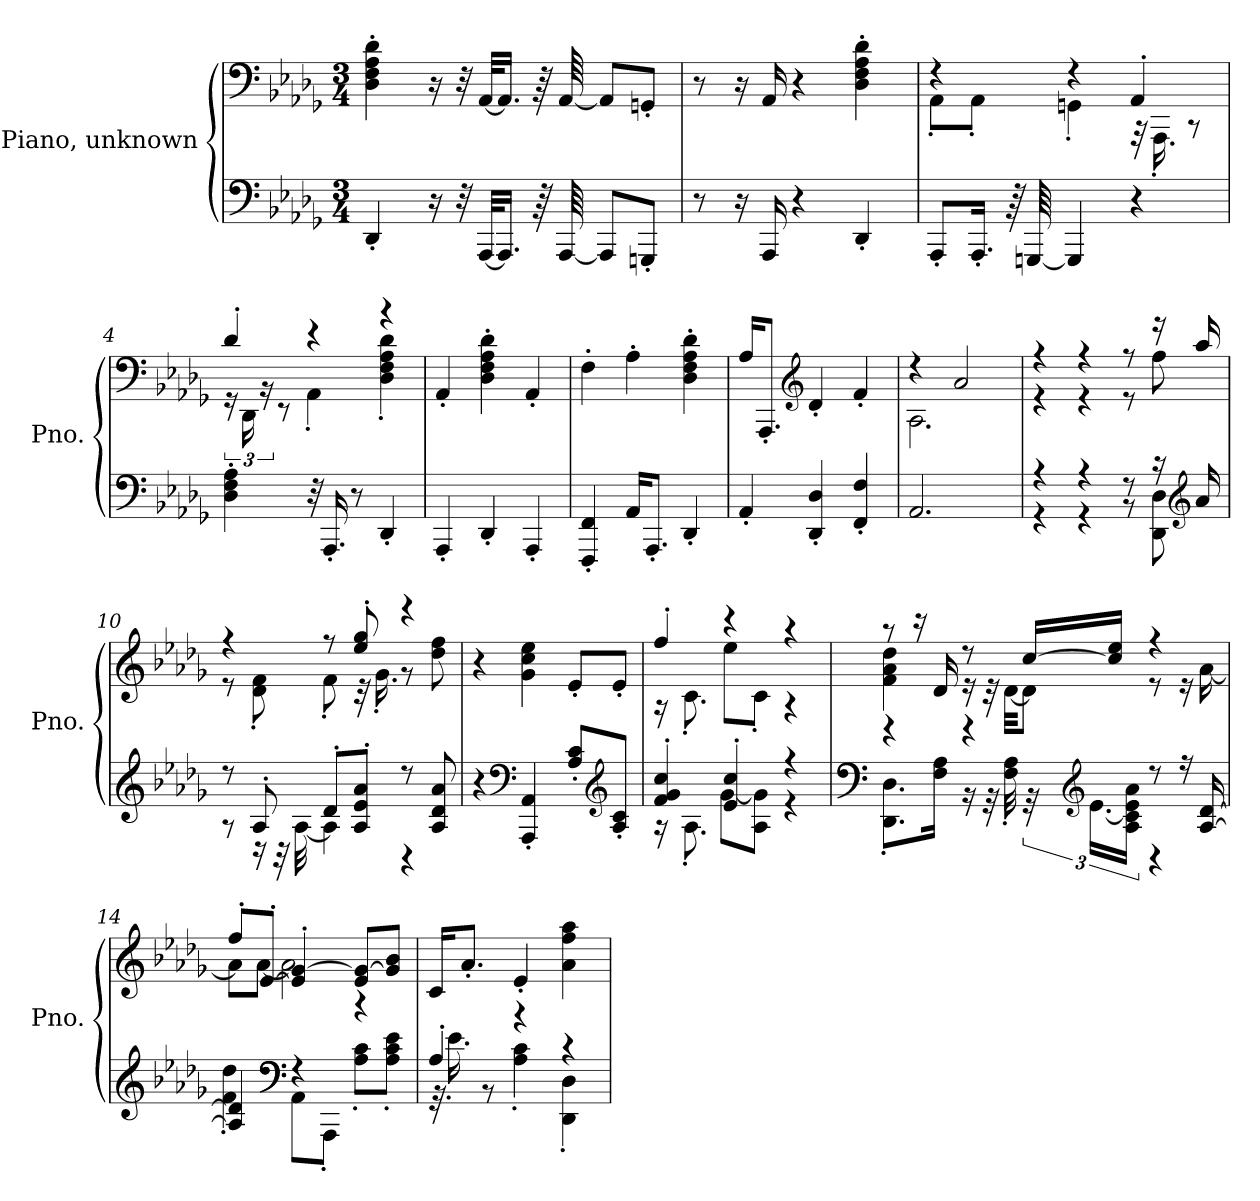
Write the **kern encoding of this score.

**kern	**kern
*part1	*part1
*staff2	*staff1
*I"Piano, unknown	*
*I'Pno.	*
*clefF4	*clefF4
*k[b-e-a-d-g-]	*k[b-e-a-d-g-]
*M3/4	*M3/4
*MM194	*MM194
=1	=1
4DD-'/	4D-\' 4F\' 4A-\' 4d-\'
16r	16r
32r	32r
[32AAA-/KLL	[32AA-/KLL
16.AAA-/JJ]	16.AA-/JJ]
64r	64r
[64AAA-/	[64AA-/
8AAA-/L]	8AA-/L]
8GGGn'/J	8GGn'/J
=2	=2
8r	8r
16r	16r
16AAA-/	16AA-/
4r	4r
4DD-'/	4D-\' 4F\' 4A-\' 4d-\'
=3	=3
*	*^
8AAA-'/L	4r	8AA-'\L
16.AAA-'/Jk	.	8AA-'\J
64r	.	.
[64GGGn/	.	.
4GGG/]	4r	4GGn'\
4r	4AA-'/	32r
.	.	16.AAA-'\
.	.	8r
=4	=4	=4
4D-\' 4F\' 4A-\'	4d-'/	24r
.	.	24DD-\
.	.	24r
.	.	8r
32r	4r	4AA-'\
16.AAA-'/	.	.
8r	.	.
4DD-'/	4r	4D-\' 4F\' 4A-\' 4d-\'
*	*v	*v
!!LO:LB:g=z
=5	=5
4AAA-'/	4AA-'/
4DD-'/	4D-\' 4F\' 4A-\' 4d-\'
4AAA-'/	4AA-'/
=6	=6
4FFF/' 4FF/'	4F'\
16AA-/KL	4A-'\
8.AAA-'/J	.
4DD-'/	4D-\' 4F\' 4A-\' 4d-\'
=7	=7
4AA-'/	16A-/KL
.	8.AAA-'/J
*	*clefG2
4DD-/' 4D-/'	4d-'/
4FF/' 4F/'	4f'/
=8	=8
*	*^
2.AA-/	4r	2.A-\
.	2a-/	.
=9	=9	=9
*^	*	*
4r	4r	4r	4r
4r	4r	4r	4r
8r	8r	8r	8r
16r	8DD-\ 8D-\	16r	8ff\
*clefG2	*	*	*
16a-/	.	16aa-/	.
=10	=10	=10	=10
8r	8r	4r	8r
8A-'/	16r	.	8d-\' 8f\'
.	32r	.	.
.	[32A-\	.	.
8d-'/L	4A-\]	8r	8f'\
8A-/' 8e-/' 8a-/'J	.	8ee-/' 8gg-/'	32r
.	.	.	16.g-'\
8r	4r	4r	8r
8A-/ 8d-/ 8a-/	.	.	8dd-\ 8ff\
*v	*v	*	*
*	*v	*v
!!LO:LB:g=z
=11	=11
4r	4r
*clefF4	*
4AAA-/' 4AA-/'	4g-\ 4cc\ 4ee-\
8A-/' 8c/'L	8e-'/L
*clefG2	*
8A-/' 8c/'J	8e-'/J
=12	=12
*^	*^
4f/' 4g-/' 4cc/'	16r	4ff'/	16r
.	8.A-'\	.	8.c'\
4e-/' 4cc/'	[8g-\L	4r	8ee-\L
.	8A-\ 8g-\]J	.	8c'\J
4r	4r	4r	4r
=13	=13	=13	=13
*clefF4	*	*	*
4r	8.DD-\' 8.D-\'L	8r	4f\ 4a-\ 4dd-\
.	.	16r	.
.	16F\ 16A-\Jk	16d-/	.
4r	16r	8r	16r
.	32r	.	32r
.	32F\' 32A-\'	.	[32d-\KKL
.	48r	[16cc/LL	8d-\J]
*clefG2	*	*	*
.	[24.e-\LL	.	.
.	.	16cc/] 16ee-/JJ	.
.	24A-\ 24c\ 24e-\] 24a-\JJ	.	.
8r	4r	4r	8r
16r	.	.	16r
[16A-/ [16d-/	.	.	[16a-\
=14	=14	=14	=14
4A-/] 4d-/]	4f\' 4dd-\'	8ff'/L	8a-\L]
.	.	[8e-'/J	[8a-\J
*clefF4	*	*	*
4r	8AA-\L	4e-/]' [4g-/'	2a-\]
.	8AAA-'\J	.	.
4r	8A-\' 8c\'L	8e-/ 8g-/_L	.
.	8A-\' 8c\' 8e-\'J	8g-/] 8b-/J	.
*	*	*v	*v
!!LO:LB:g=z
=15	=15	=15
4A-'/	32r	16c/KL
.	16.e-'\	.
.	.	8.a-'/J
.	8r	.
4r	4A-\' 4c\'	4e-'/
4r	4DD-\' 4D-\'	4a-\ 4ff\ 4aa-\
*v	*v	*
=	=
*-	*-
